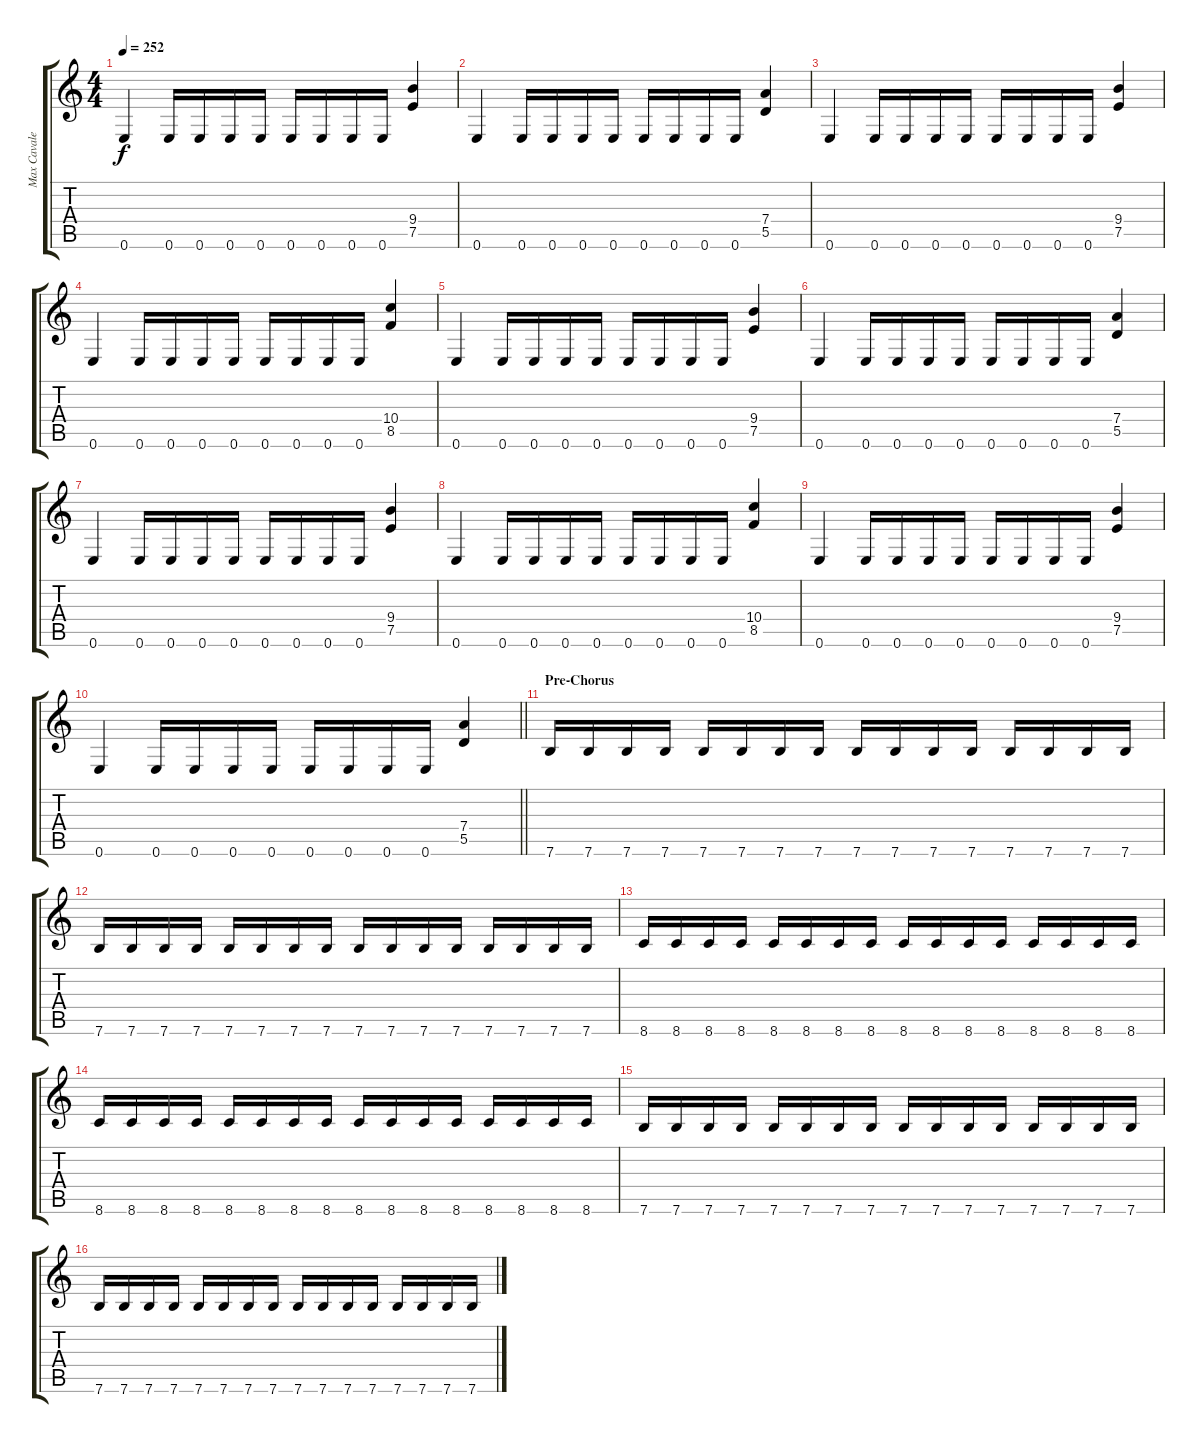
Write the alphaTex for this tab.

\track ("Max Cavalera" "Max Cavale") {instrument overdrivenguitar}
\staff {score tabs}
\tuning (E4 B3 G3 D3 A2 E2) {hide}
\ts (4 4)
\tempo 252
\clef g2
\ks c
0.6.4{dy f} 0.6.16 0.6.16 0.6.16 0.6.16 0.6.16 0.6.16 0.6.16 0.6.16 (9.4 7.5).4 |
0.6.4 0.6.16 0.6.16 0.6.16 0.6.16 0.6.16 0.6.16 0.6.16 0.6.16 (7.4 5.5).4 |
0.6.4 0.6.16 0.6.16 0.6.16 0.6.16 0.6.16 0.6.16 0.6.16 0.6.16 (9.4 7.5).4 |
0.6.4 0.6.16 0.6.16 0.6.16 0.6.16 0.6.16 0.6.16 0.6.16 0.6.16 (10.4 8.5).4 |
0.6.4 0.6.16 0.6.16 0.6.16 0.6.16 0.6.16 0.6.16 0.6.16 0.6.16 (9.4 7.5).4 |
0.6.4 0.6.16 0.6.16 0.6.16 0.6.16 0.6.16 0.6.16 0.6.16 0.6.16 (7.4 5.5).4 |
0.6.4 0.6.16 0.6.16 0.6.16 0.6.16 0.6.16 0.6.16 0.6.16 0.6.16 (9.4 7.5).4 |
0.6.4 0.6.16 0.6.16 0.6.16 0.6.16 0.6.16 0.6.16 0.6.16 0.6.16 (10.4 8.5).4 |
0.6.4 0.6.16 0.6.16 0.6.16 0.6.16 0.6.16 0.6.16 0.6.16 0.6.16 (9.4 7.5).4 |
\barLineRight lightlight
0.6.4 0.6.16 0.6.16 0.6.16 0.6.16 0.6.16 0.6.16 0.6.16 0.6.16 (7.4 5.5).4 |
\section ("" "Pre-Chorus")
7.6.16 7.6.16 7.6.16 7.6.16 7.6.16 7.6.16 7.6.16 7.6.16 7.6.16 7.6.16 7.6.16 7.6.16 7.6.16 7.6.16 7.6.16 7.6.16 |
7.6.16 7.6.16 7.6.16 7.6.16 7.6.16 7.6.16 7.6.16 7.6.16 7.6.16 7.6.16 7.6.16 7.6.16 7.6.16 7.6.16 7.6.16 7.6.16 |
8.6.16 8.6.16 8.6.16 8.6.16 8.6.16 8.6.16 8.6.16 8.6.16 8.6.16 8.6.16 8.6.16 8.6.16 8.6.16 8.6.16 8.6.16 8.6.16 |
8.6.16 8.6.16 8.6.16 8.6.16 8.6.16 8.6.16 8.6.16 8.6.16 8.6.16 8.6.16 8.6.16 8.6.16 8.6.16 8.6.16 8.6.16 8.6.16 |
7.6.16 7.6.16 7.6.16 7.6.16 7.6.16 7.6.16 7.6.16 7.6.16 7.6.16 7.6.16 7.6.16 7.6.16 7.6.16 7.6.16 7.6.16 7.6.16 |
7.6.16 7.6.16 7.6.16 7.6.16 7.6.16 7.6.16 7.6.16 7.6.16 7.6.16 7.6.16 7.6.16 7.6.16 7.6.16 7.6.16 7.6.16 7.6.16
